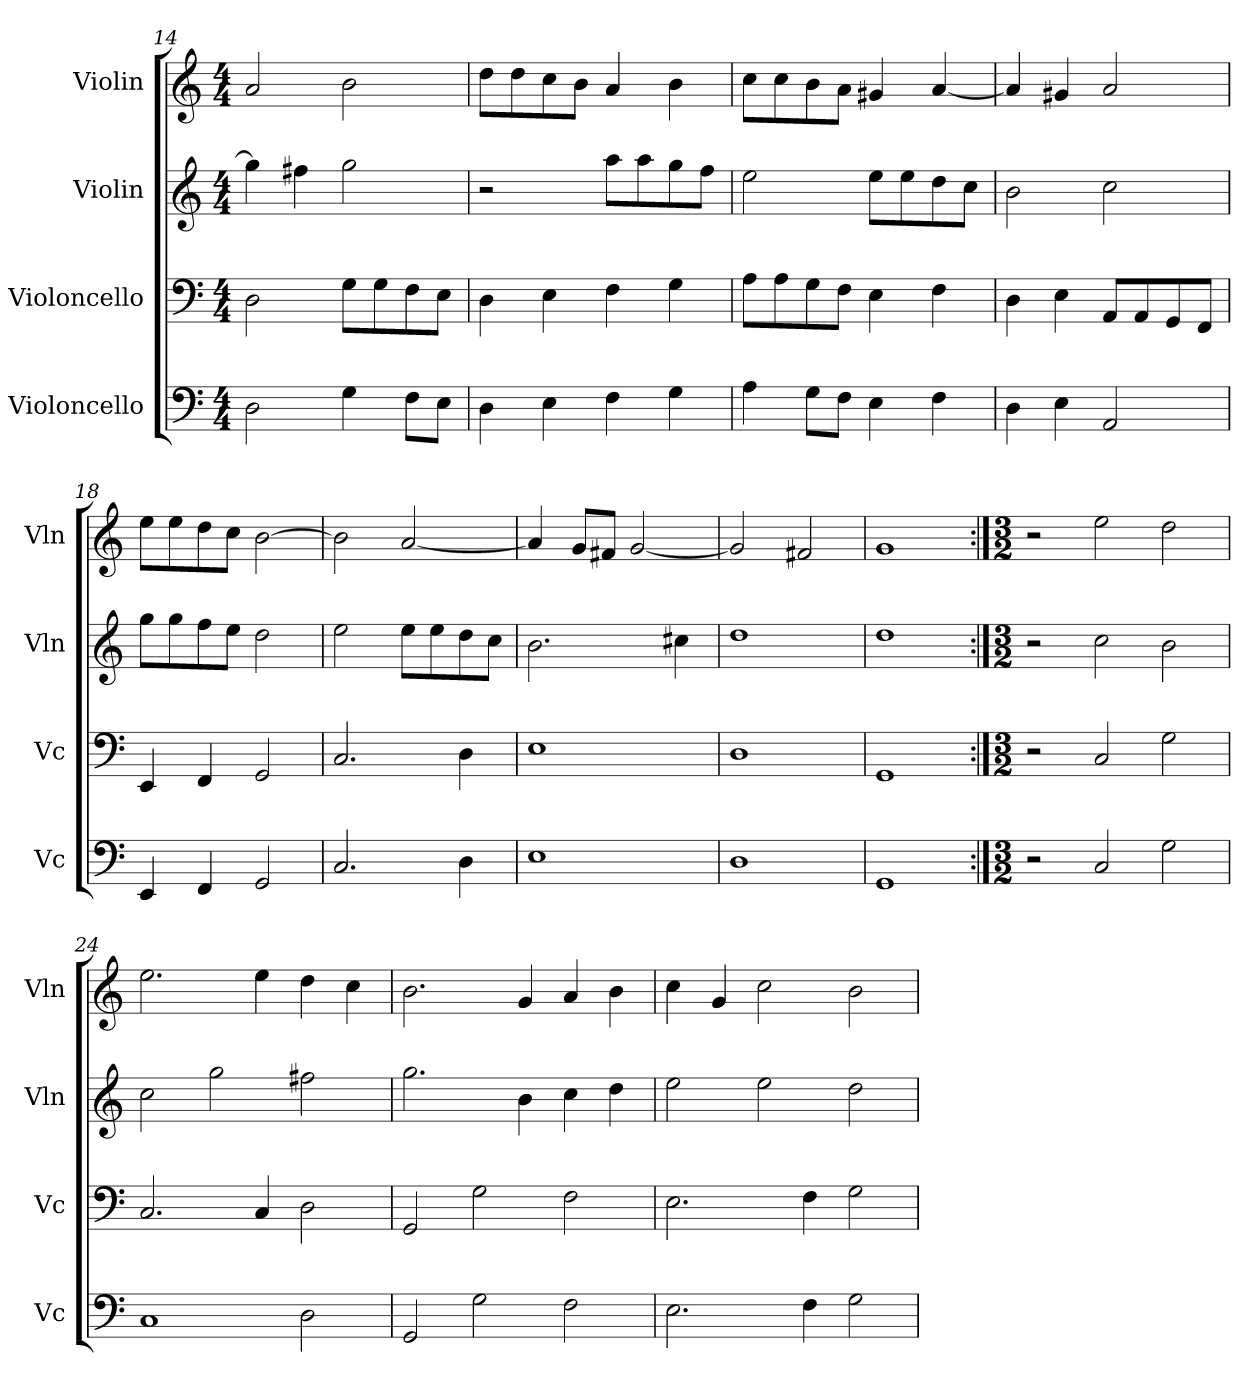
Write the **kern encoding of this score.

**kern	**kern	**kern	**kern
*part4	*part3	*part2	*part1
*staff4	*staff3	*staff2	*staff1
*I"Violoncello	*I"Violoncello	*I"Violin	*I"Violin
*I'Vc	*I'Vc	*I'Vln	*I'Vln
*clefF4	*clefF4	*clefG2	*clefG2
*k[]	*k[]	*k[]	*k[]
*M4/4	*M4/4	*M4/4	*M4/4
=14	=14	=14	=14
2D\	2D\	4gg\]	2a/
.	.	4ff#X\	.
4G\	8G\L	2gg\	2b\
.	8G\	.	.
8F\L	8F\	.	.
8E\J	8E\J	.	.
=15	=15	=15	=15
4D\	4D\	2r	8dd\L
.	.	.	8dd\
4E\	4E\	.	8cc\
.	.	.	8b\J
4F\	4F\	8aa\L	4a/
.	.	8aa\	.
4G\	4G\	8gg\	4b\
.	.	8ff\J	.
=16	=16	=16	=16
4A\	8A\L	2ee\	8cc\L
.	8A\	.	8cc\
8G\L	8G\	.	8b\
8F\J	8F\J	.	8a\J
4E\	4E\	8ee\L	4g#X/
.	.	8ee\	.
4F\	4F\	8dd\	[4a/
.	.	8cc\J	.
=17	=17	=17	=17
4D\	4D\	2b\	4a/]
4E\	4E\	.	4g#X/
2AA/	8AA/L	2cc\	2a/
.	8AA/	.	.
.	8GG/	.	.
.	8FF/J	.	.
=18	=18	=18	=18
4EE/	4EE/	8gg\L	8ee\L
.	.	8gg\	8ee\
4FF/	4FF/	8ff\	8dd\
.	.	8ee\J	8cc\J
2GG/	2GG/	2dd\	[2b\
=19	=19	=19	=19
2.C/	2.C/	2ee\	2b\]
.	.	8ee\L	[2a/
.	.	8ee\	.
4D\	4D\	8dd\	.
.	.	8cc\J	.
=20	=20	=20	=20
1E	1E	2.b\	4a/]
.	.	.	8g/L
.	.	.	8f#X/J
.	.	.	[2g/
.	.	4cc#X\	.
=21	=21	=21	=21
1D	1D	1dd	2g/]
.	.	.	2f#X/
=22	=22	=22	=22
1GG	1GG	1dd	1g
=23:|!	=23:|!	=23:|!	=23:|!
*M3/2	*M3/2	*M3/2	*M3/2
2r	2r	2r	2r
2C/	2C/	2cc\	2ee\
2G\	2G\	2b\	2dd\
=24	=24	=24	=24
1C	2.C/	2cc\	2.ee\
.	.	2gg\	.
.	4C/	.	4ee\
2D\	2D\	2ff#X\	4dd\
.	.	.	4cc\
=25	=25	=25	=25
2GG/	2GG/	2.gg\	2.b\
2G\	2G\	.	.
.	.	4b\	4g/
2F\	2F\	4cc\	4a/
.	.	4dd\	4b\
=26	=26	=26	=26
2.E\	2.E\	2ee\	4cc\
.	.	.	4g/
.	.	2ee\	2cc\
4F\	4F\	.	.
2G\	2G\	2dd\	2b\
=	=	=	=
*-	*-	*-	*-
